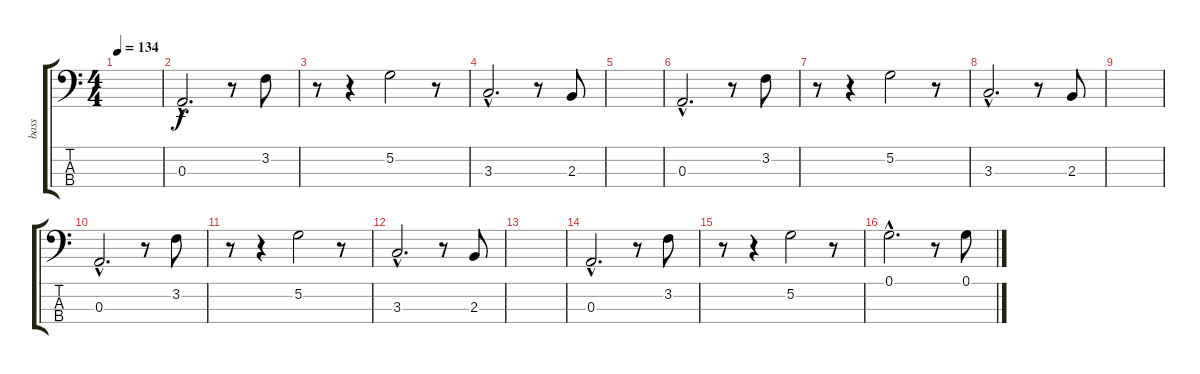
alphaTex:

\track ("bass" "bass") {instrument electricbassfinger}
\staff {score tabs}
\tuning (G2 D2 A1 E1) {hide}
\ts (4 4)
\tempo 134
\clef f4
\ks c
|
0.3{hac}.2{d} r.8 3.2.8 |
r.8 r.4 5.2.2 r.8 |
3.3{hac}.2{d} r.8 2.3.8 |
|
0.3{hac}.2{d} r.8 3.2.8 |
r.8 r.4 5.2.2 r.8 |
3.3{hac}.2{d} r.8 2.3.8 |
|
0.3{hac}.2{d} r.8 3.2.8 |
r.8 r.4 5.2.2 r.8 |
3.3{hac}.2{d} r.8 2.3.8 |
|
0.3{hac}.2{d} r.8 3.2.8 |
r.8 r.4 5.2.2 r.8 |
0.1{hac}.2{d} r.8 0.1.8
